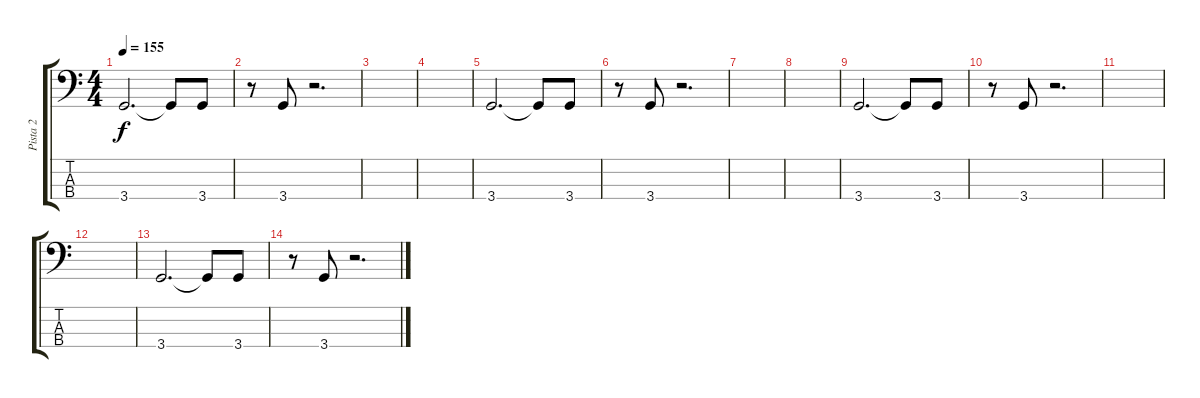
\track ("Pista 2" "Pista 2") {instrument electricbassfinger}
\staff {score tabs}
\tuning (G2 D2 A1 E1) {hide}
\ts (4 4)
\tempo 155
\clef f4
\ks c
3.4.2{d dy f} 3.4{t}.8 3.4.8 |
r.8 3.4.8 r.2{d} |
|
|
3.4.2{d} 3.4{t}.8 3.4.8 |
r.8 3.4.8 r.2{d} |
|
|
3.4.2{d} 3.4{t}.8 3.4.8 |
r.8 3.4.8 r.2{d} |
|
|
3.4.2{d} 3.4{t}.8 3.4.8 |
r.8 3.4.8 r.2{d}
